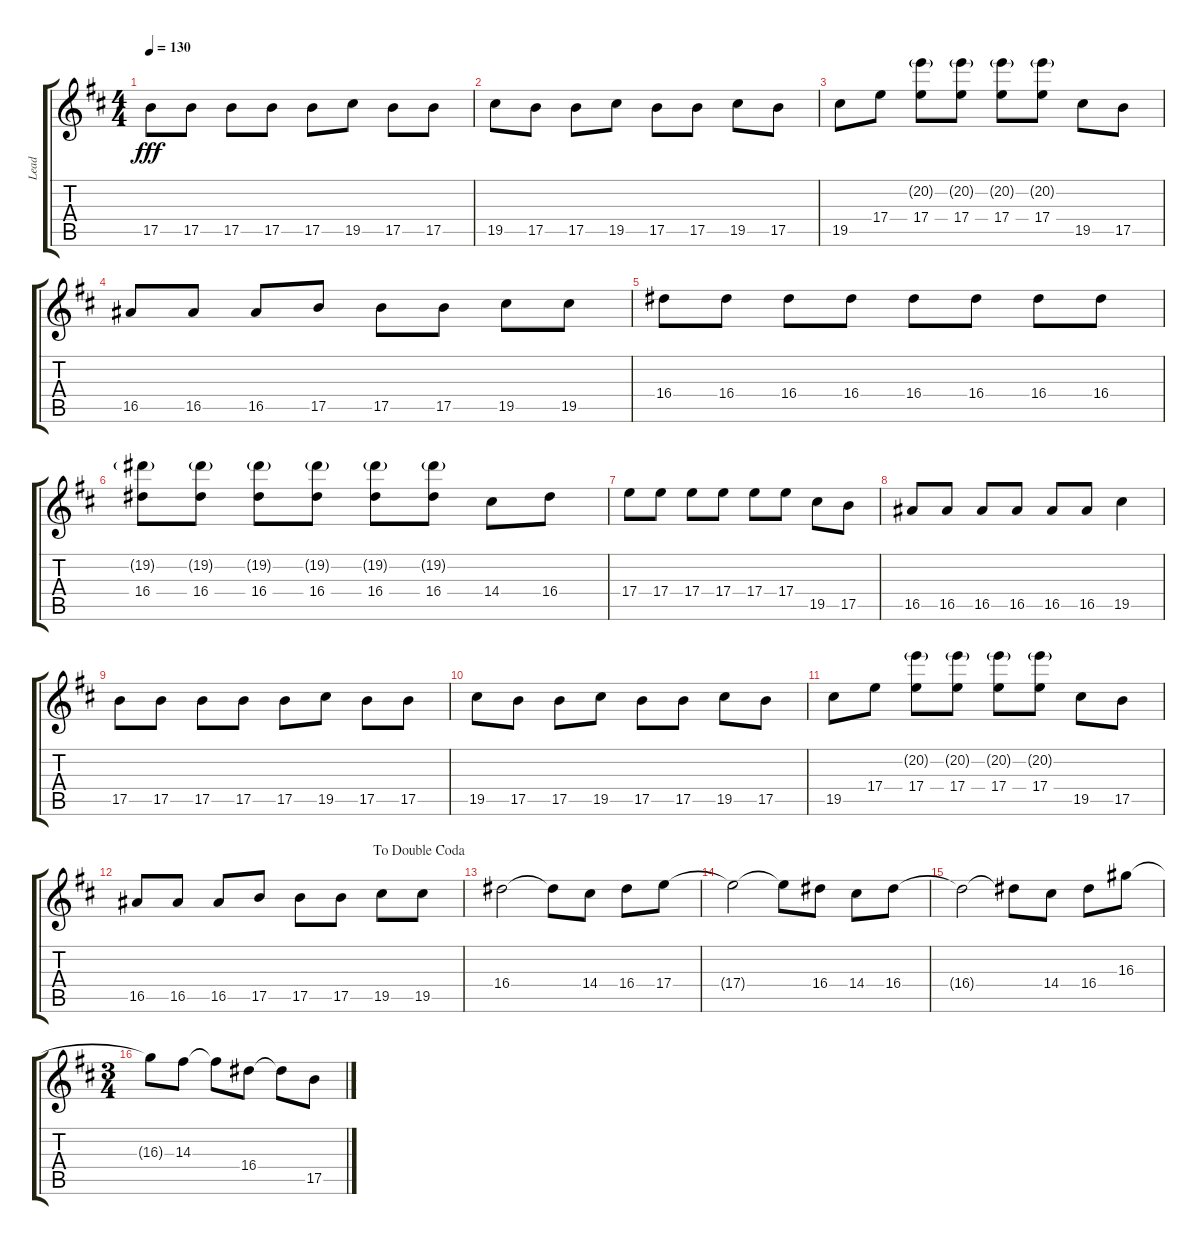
\track ("Lead" "Lead") {instrument distortionguitar}
\staff {score tabs}
\tuning (Db4 Ab3 E3 B2 Gb2 Db2) {hide}
\ts (4 4)
\tempo 130
\clef g2
\ks d
17.5.8{dy fff} 17.5.8 17.5.8 17.5.8 17.5.8 19.5.8 17.5.8 17.5.8 |
19.5.8 17.5.8 17.5.8 19.5.8 17.5.8 17.5.8 19.5.8 17.5.8 |
19.5.8 17.4.8 (20.2{g} 17.4).8 (20.2{g} 17.4).8 (20.2{g} 17.4).8 (20.2{g} 17.4).8 19.5.8 17.5.8 |
16.5.8 16.5.8 16.5.8 17.5.8 17.5.8 17.5.8 19.5.8 19.5.8 |
16.4.8 16.4.8 16.4.8 16.4.8 16.4.8 16.4.8 16.4.8 16.4.8 |
(19.2{g} 16.4).8 (19.2{g} 16.4).8 (19.2{g} 16.4).8 (19.2{g} 16.4).8 (19.2{g} 16.4).8 (19.2{g} 16.4).8 14.4.8 16.4.8 |
17.4.8 17.4.8 17.4.8 17.4.8 17.4.8 17.4.8 19.5.8 17.5.8 |
16.5.8 16.5.8 16.5.8 16.5.8 16.5.8 16.5.8 19.5.4 |
17.5.8 17.5.8 17.5.8 17.5.8 17.5.8 19.5.8 17.5.8 17.5.8 |
19.5.8 17.5.8 17.5.8 19.5.8 17.5.8 17.5.8 19.5.8 17.5.8 |
19.5.8 17.4.8 (20.2{g} 17.4).8 (20.2{g} 17.4).8 (20.2{g} 17.4).8 (20.2{g} 17.4).8 19.5.8 17.5.8 |
\jump dadoublecoda
16.5.8 16.5.8 16.5.8 17.5.8 17.5.8 17.5.8 19.5.8 19.5.8 |
16.4.2 16.4{t}.8 14.4.8 16.4.8 17.4.8 |
17.4{t}.2 17.4{t}.8 16.4.8 14.4.8 16.4.8 |
16.4{t}.2 16.4{t}.8 14.4.8 16.4.8 16.3.8 |
\ts (3 4)
16.3{t}.8 14.3.8 14.3{t}.8 16.4.8 16.4{t}.8 17.5.8
